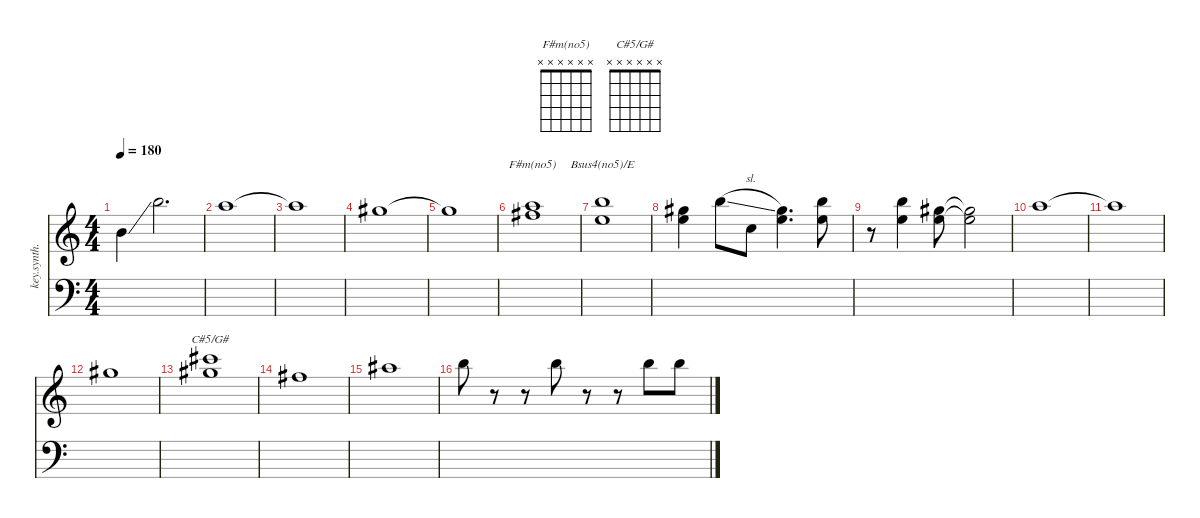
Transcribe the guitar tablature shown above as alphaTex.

\defaultSystemsLayout 4
\hideDynamics
\bracketExtendMode nobrackets
\otherSystemsTrackNameOrientation horizontal
\track ("Key Synthesizer" "key.synth.") {instrument fx3crystal}
\staff {score}
\tuning (E4 B3 G3 D3 A2 E2)
\chord ("F#m(no5)" x x x x x x)
\chord ("Bsus4(no5)/E" 19 17 x x x x) {firstfret 17 showdiagram false showfingering false}
\chord ("C#5/G#" x x x x x x)
\ts (4 4)
\tempo 180
\clef g2
\ks c
7.1{ss}.4{dy mf beam Down} 19.1.2{d beam Down} |
17.1.1{beam Down} |
17.1{t}.1{beam Down} |
16.1{acc #}.1{beam Down} |
16.1{t acc #}.1{beam Down} |
(14.1{acc #} 22.2).1{ch "F#m(no5)" beam Down} |
(19.1 17.2).1{ch "Bsus4(no5)/E" beam Down} |
(17.2 16.1{acc #}).4{beam Down} 19.1{sl}.8{beam Down} 17.3.8{beam Down} (17.2 16.1{acc #}).4{d beam Down} (19.1 17.2).8{beam Down} |
r.8{beam Down} (19.1 17.2).4{beam Down} (17.2 16.1{acc #}).8{beam Down} (17.2{t} 16.1{t acc #}).2{beam Down} |
17.1.1{beam Down} |
17.1{t}.1{beam Down} |
16.1{acc #}.1{beam Down} |
(16.1{acc #} 26.2{acc #}).1{ch "C#5/G#" beam Down} |
14.1{acc #}.1{beam Down} |
18.1{acc #}.1{beam Down} |
19.1.8{beam Down} r.8{beam Down} r.8{beam Down} 19.1.8{beam Down} r.8{beam Down} r.8{beam Down} 19.1.8{beam Down} 19.1.8{beam Down}
\staff {score}
\tuning (G2 D2 A1 E1 B0)
\clef f4
\ottava regular
\simile none
\ks c
|
|
|
|
|
|
|
|
|
|
|
|
|
|
|
